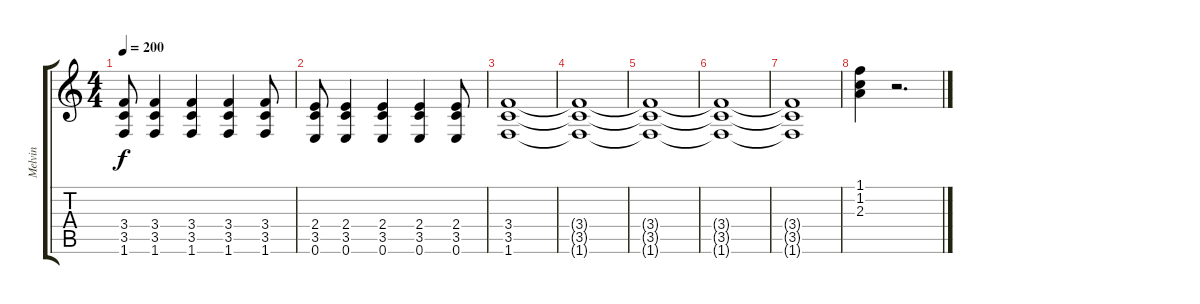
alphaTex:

\track ("Melvin" "Melvin") {instrument overdrivenguitar}
\staff {score tabs}
\tuning (E4 B3 G3 D3 A2 E2) {hide}
\ts (4 4)
\tempo 200
\clef g2
\ks c
(3.4 3.5 1.6).8{dy f} (3.4 3.5 1.6).4 (3.4 3.5 1.6).4 (3.4 3.5 1.6).4 (3.4 3.5 1.6).8 |
(2.4 3.5 0.6).8 (2.4 3.5 0.6).4 (2.4 3.5 0.6).4 (2.4 3.5 0.6).4 (2.4 3.5 0.6).8 |
(3.4 3.5 1.6).1{volume 6} |
(3.4{t} 3.5{t} 1.6{t}).1 |
(3.4{t} 3.5{t} 1.6{t}).1 |
(3.4{t} 3.5{t} 1.6{t}).1 |
(3.4{t} 3.5{t} 1.6{t}).1{volume 0} |
(1.1 1.2 2.3).4 r.2{d}
